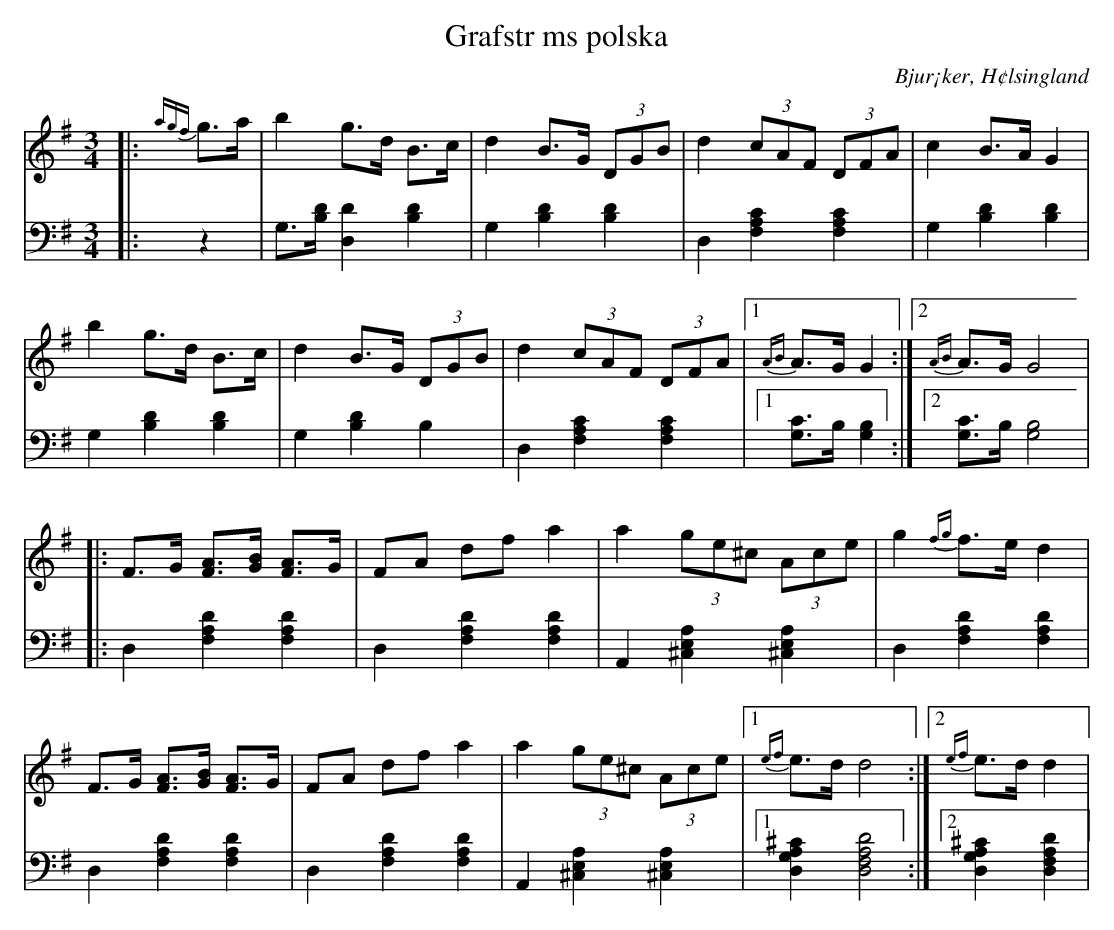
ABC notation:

X:1
T: Grafstr ms polska
O: Bjur¡ker, H¢lsingland
M: 3/4
L: 1/8
K: G
V:1
V:2
V: 1
|:{agf}g>a|b2 g>d B>c|d2 B>G (3DGB|d2 (3cAF (3DFA|c2 B>A G2|
b2 g>d B>c|d2 B>G (3DGB|d2 (3cAF (3DFA|1 {AB}A>G G2:|2 {AB}A>G G4|
|:F>G [FA]>[GB] [FA]>G |FA df a2 |a2 (3ge^c (3Ace |g2 {fg}f>e d2 |
F>G [FA]>[GB] [FA]>G |FA df a2 |a2 (3ge^c (3Ace |1 {ef}e>d d4:|2 {ef}e>d d2|
V:2 clef=bass
|:z2 | G,>[B,D] [D,2D2] [B,2D2]| G,2 [B,2D2] [B,2D2]|D,2 [F,2A,2C2] [F,2A,2C2]| G,2 [B,2D2] [B,2D2]|
G,2 [B,2D2] [B,2D2]|G,2 [B,2D2] B,2|D,2 [F,2A,2C2] [F,2A,2C2]|1 [G,C]>B, [G,2B,2]:|2 [G,C]>B, [G,4B,4]|
|:D,2 [F,2A,2D2] [F,2A,2D2]|D,2 [F,2A,2D2] [F,2A,2D2]| A,,2 [^C,2E,2A,2] [^C,2E,2A,2]|D,2 [F,2A,2D2] [F,2A,2D2] |
D,2 [F,2A,2D2] [F,2A,2D2] | D,2 [F,2A,2D2] [F,2A,2D2] | A,,2 [^C,2E,2A,2] [^C,2E,2A,2]|1 [D,2G,2A,2^C2] [D,4F,4A,4D4]:|2 [D,2G,2A,2^C2] [D,2F,2A,2D2]|
